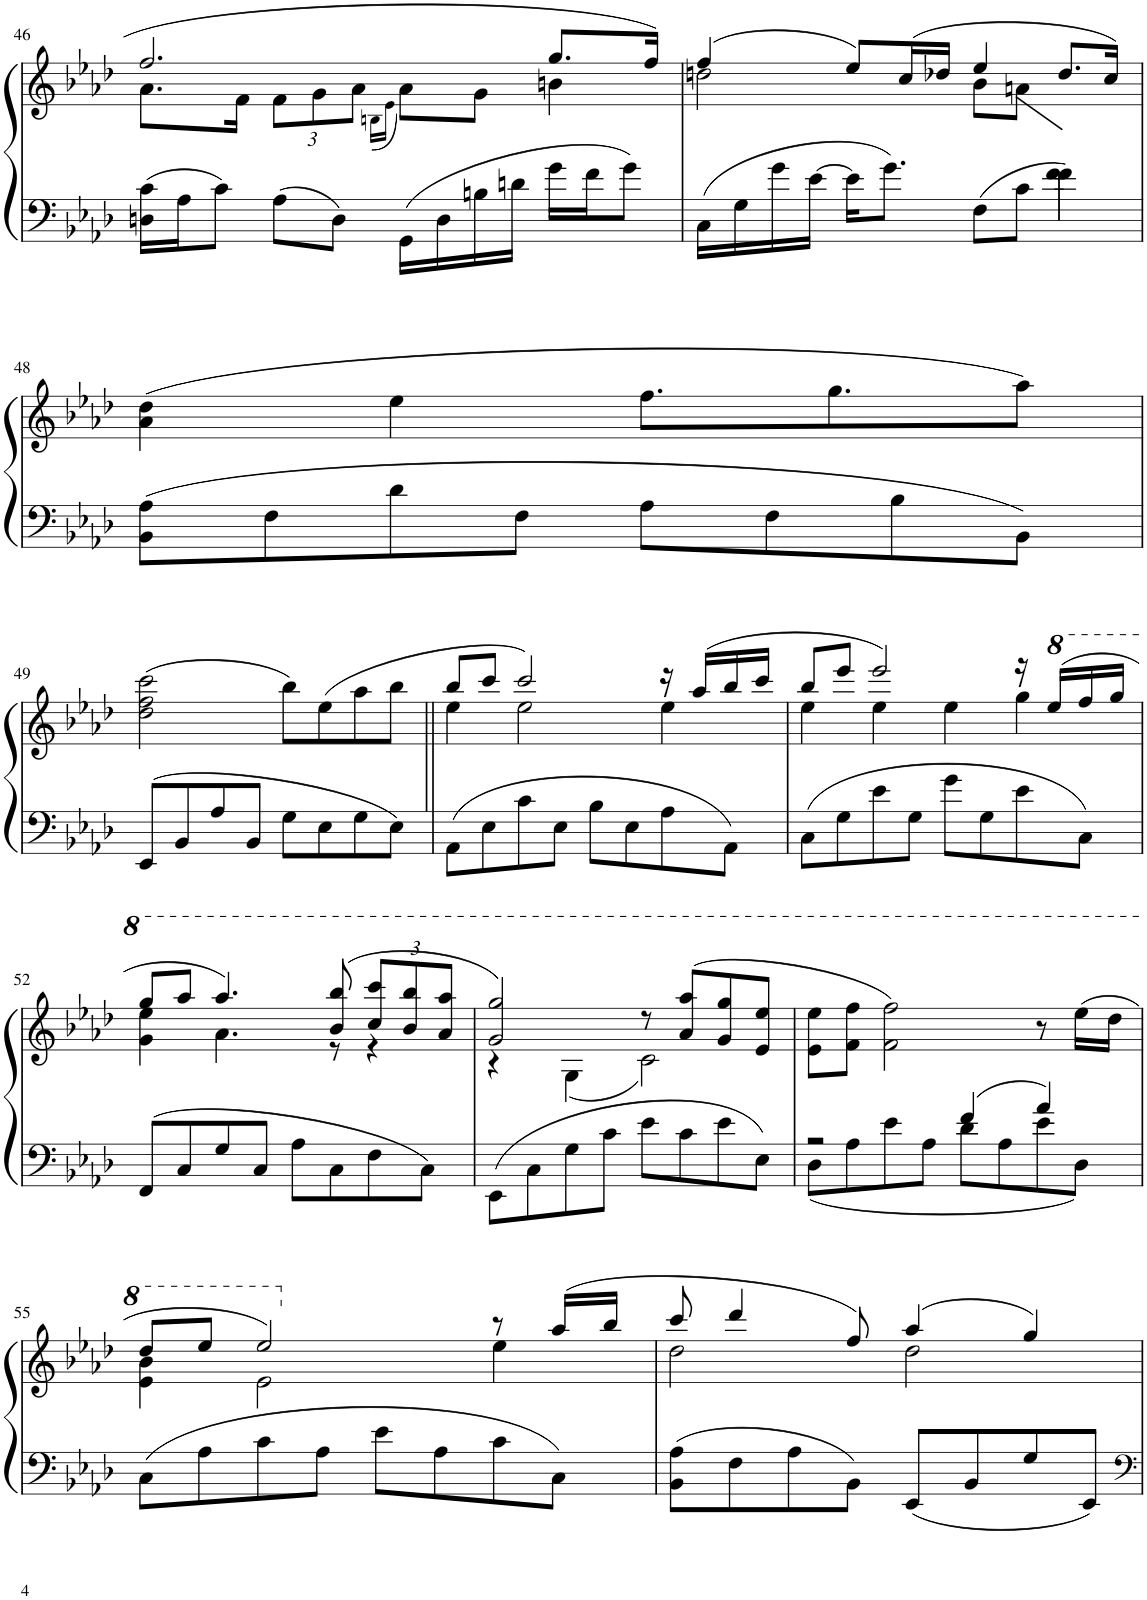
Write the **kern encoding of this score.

**kern	**kern
*part1	*part1
*staff2	*staff1
*I"Piano	*
*I'Pno	*
!!LO:PB:g=z
*clefF4	*clefG2
*k[b-e-a-d-]	*k[b-e-a-d-]
*M4/4	*M4/4
=46	=46
*	*^
16Dn\ 16c\LL	2.ff/	8.a-\L
16A-\J	.	.
8c\J	.	.
.	.	16f\Jk
*	*	*Xbrackettup
8A-\L	.	12f\L
.	.	12g\
8D\J	.	.
.	.	12a-\J
.	.	(16qBn\LL
.	.	16qe-\JJ
16GG\LL	.	8a-\L)
16D\	.	.
16Bn\	.	8g\J
16dn\JJ	.	.
16g\LL	8.gg/L	4bn\
16f\J	.	.
8g\J	.	.
.	16ff/Jk	.
=47	=47	=47
*^	*	*
2.ryy	16C\LL	(4ff/	2ddn\
.	16G\	.	.
.	16g\	.	.
.	[16e-\JJ	.	.
.	16e-\KL]	8ee-/L)	.
.	8.g\J	.	.
.	.	(16cc/L	.
.	.	16dd-X/JJ	.
.	8F\L	4ee-/	8b-\L
.	8c\J	.	8an\J
4f\	4f\	8.dd-/L	4ryy
.	.	16cc/Jk)	.
*v	*v	*	*
*	*v	*v
!!LO:LB:g=z
=48	=48
8BB-\ 8A-\L	(4a-\ 4dd-\
8F\	.
8d-\	4ee-\
8F\J	.
8A-\L	8.ff\L
8F\	.
.	8.gg\
8B-\	.
8BB-\J	8aa-\J)
!!LO:LB:g=z
=49	=49
8EE-/L	(2dd-\ 2ff\ 2ccc\
8BB-/	.
8A-/	.
8BB-/J	.
8G\L	8bb-\L)
8E-\	(8ee-\
8G\	8aa-\
8E-\J	8bb-\J
=50||	=50||
*	*^
8AA-\L	8bb-/L	4ee-\
8E-\	8ccc/J	.
8c\	2ccc/)	2ee-\
8E-\J	.	.
8B-\L	.	.
8E-\	.	.
8A-\	16r	4ee-\
.	(16aa-/LL	.
8AA-\J	16bb-/	.
.	16ccc/JJ	.
=51	=51	=51
8C\L	8bb-/L	4ee-\
8G\	8eee-/J	.
8e-\	2eee-/)	4ee-\
8G\J	.	.
8g\L	.	4ee-\
8G\	.	.
8e-\	16r	4gg\
*	*8va	*
.	(16eee-/LL	.
8C\J	16fff/	.
.	16ggg/JJ	.
!!LO:LB:g=z	!!
=52	=52	=52
8FF/L	8ggg/L	4gg\ 4eee-\
8C/	8aaa-/J	.
8G/	4.aaa-/)	4.aa-\
8C/J	.	.
8A-\L	.	.
8C\	(8bb-/ 8bbb-/	8r
8F\	12ccc/ 12cccc/L	4r
.	12bb-/ 12bbb-/	.
8C\J	.	.
.	12aa-/ 12aaa-/J	.
=53	=53	=53
8EE-\L	2gg/ 2ggg/)	4r
8C\	.	.
8G\	.	(4g\
8c\J	.	.
8e-\L	8r	2cc\)
8c\	(8aa-/ 8aaa-/L	.
8e-\	8gg/ 8ggg/	.
8E-\J	8ee-/ 8eee-/J	.
*	*v	*v
=54	=54
*^	*
2r	8D-\L	8ee-\ 8eee-\L
.	8A-\	8ff\ 8fff\J
.	8e-\	2ff\ 2fff\)
.	8A-\J	.
4f/	8d-\L	.
.	8A-\	.
4a-/	8e-\	8r
.	8D-\J	(16eee-\LL
.	.	16ddd-\JJ
*v	*v	*
!!LO:LB:g=z
=55	=55
*	*^
8C\L	8ddd-/L	4ee-\ 4bb-\
8A-\	8eee-/J	.
8c\	2eee-/)	2ee-\
8A-\J	.	.
8e-\L	.	.
8A-\	.	.
*	*X8va	*
8c\	8r	4ee-\
8C\J	(16aa-/LL	.
.	16bb-/JJ	.
=56	=56	=56
8BB-\ 8A-\L	8ccc/	2dd-\
8F\	4ddd-/	.
8A-\	.	.
8BB-\J	8ff/)	.
8EE-/L	(4aa-/	2dd-\
8BB-/	.	.
8G/	4gg/)	.
8EE-/J	.	.
*	*v	*v
=	=
*-	*-
